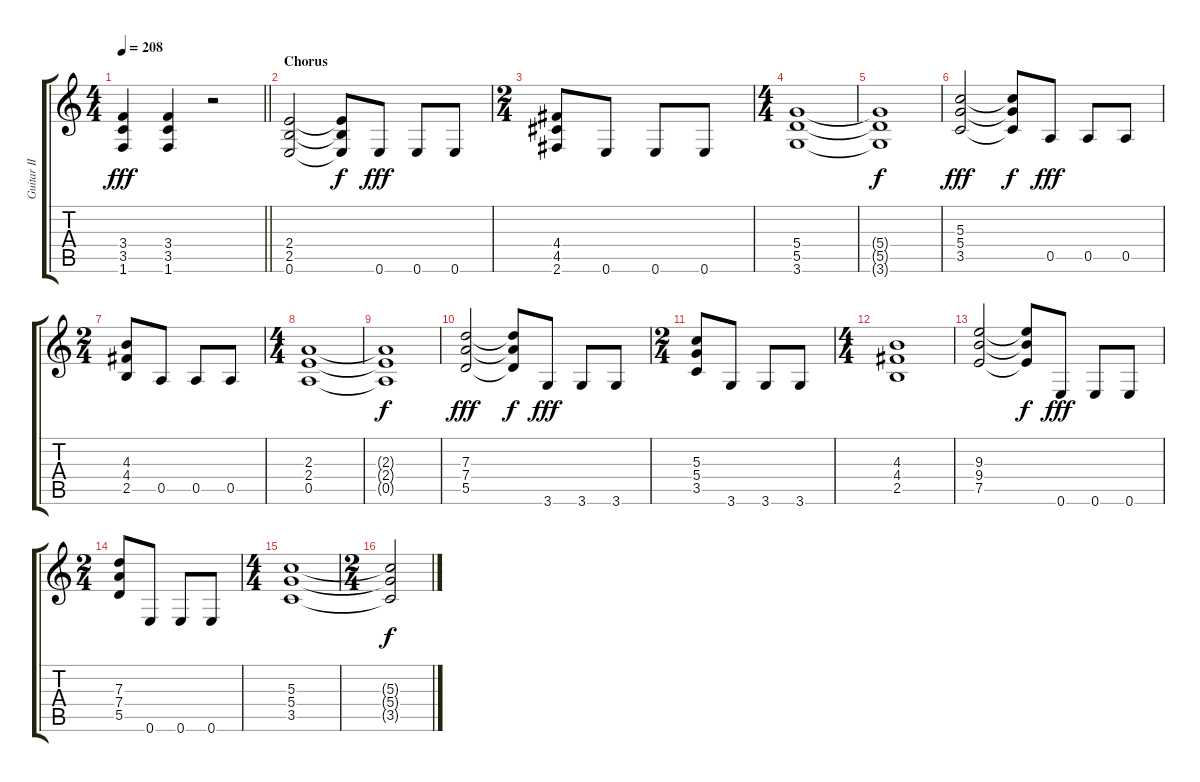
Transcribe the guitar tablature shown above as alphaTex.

\track ("Guitar II" "Guitar II") {instrument distortionguitar}
\staff {score tabs}
\tuning (E4 B3 G3 D3 A2 E2) {hide}
\ts (4 4)
\tempo 208
\clef g2
\barLineRight lightlight
\ks c
(3.4 3.5 1.6).4{dy fff} (3.4 3.5 1.6).4 r.2 |
\section ("" "Chorus")
(2.4 2.5 0.6).2 (2.4{t} 2.5{t} 0.6{t}).8{dy f} 0.6.8{dy fff} 0.6.8 0.6.8 |
\ts (2 4)
(4.4 4.5 2.6).8 0.6.8 0.6.8 0.6.8 |
\ts (4 4)
(5.4 5.5 3.6).1 |
(5.4{t} 5.5{t} 3.6{t}).1{dy f} |
(5.3 5.4 3.5).2{dy fff} (5.3{t} 5.4{t} 3.5{t}).8{dy f} 0.5.8{dy fff} 0.5.8 0.5.8 |
\ts (2 4)
(4.3 4.4 2.5).8 0.5.8 0.5.8 0.5.8 |
\ts (4 4)
(2.3 2.4 0.5).1 |
(2.3{t} 2.4{t} 0.5{t}).1{dy f} |
(7.3 7.4 5.5).2{dy fff} (7.3{t} 7.4{t} 5.5{t}).8{dy f} 3.6.8{dy fff} 3.6.8 3.6.8 |
\ts (2 4)
(5.3 5.4 3.5).8 3.6.8 3.6.8 3.6.8 |
\ts (4 4)
(4.3 4.4 2.5).1 |
(9.3 9.4 7.5).2 (9.3{t} 9.4{t} 7.5{t}).8{dy f} 0.6.8{dy fff} 0.6.8 0.6.8 |
\ts (2 4)
(7.3 7.4 5.5).8 0.6.8 0.6.8 0.6.8 |
\ts (4 4)
(5.3 5.4 3.5).1 |
\ts (2 4)
(5.3{t} 5.4{t} 3.5{t}).2{dy f}
